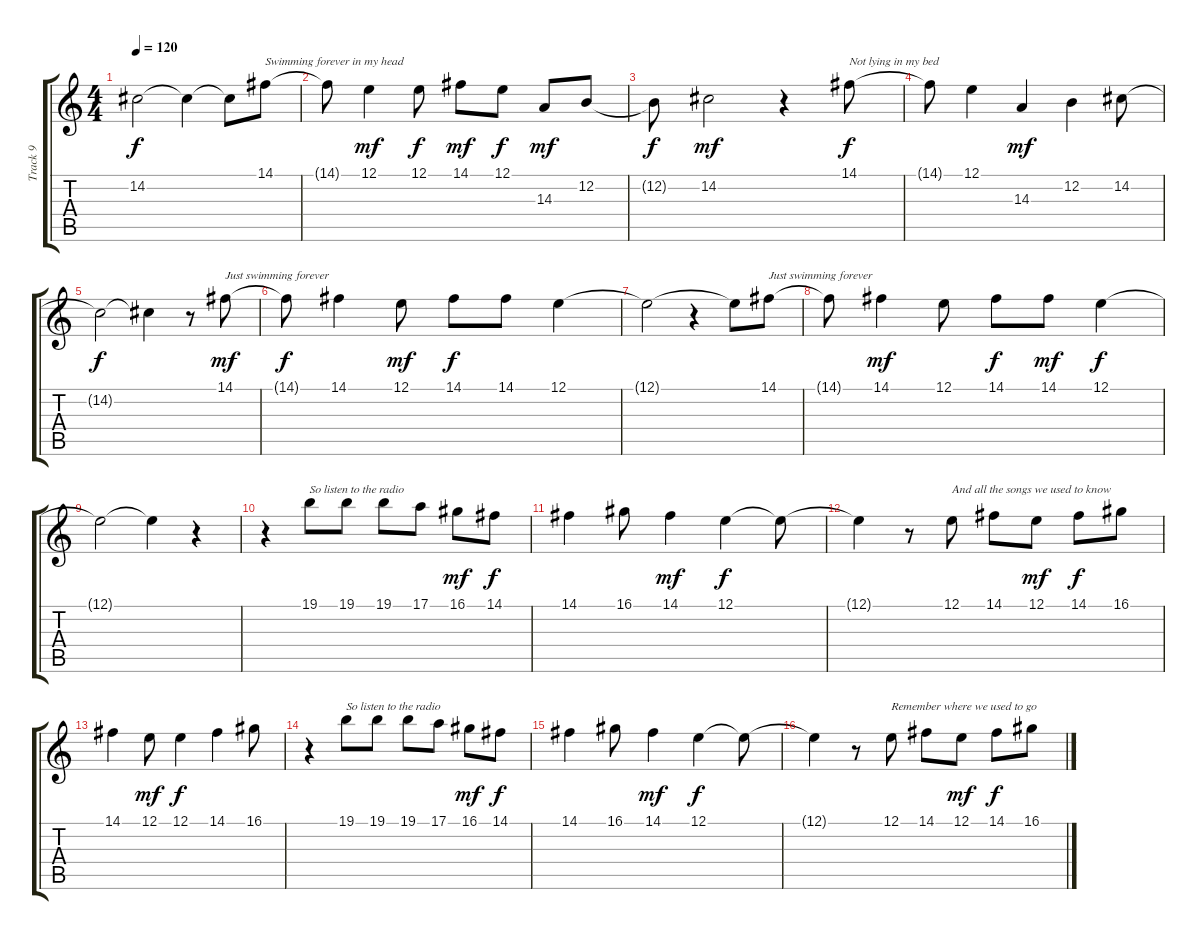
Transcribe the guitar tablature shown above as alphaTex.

\track ("Track 9" "Track 9") {instrument voiceoohs}
\staff {score tabs}
\tuning (E4 B3 G3 D3 A2 E2) {hide}
\ts (4 4)
\tempo 120
\clef g2
\ks c
14.2{t}.2{dy f} 14.2{t}.4 14.2{t}.8 14.1.8{txt "Swimming forever in my head"} |
14.1{t}.8 12.1.4{dy mf} 12.1.8{dy f} 14.1.8{dy mf} 12.1.8{dy f} 14.3.8{dy mf} 12.2.8 |
12.2{t}.8{dy f} 14.2.2{dy mf} r.4 14.1.8{txt "Not lying in my bed" dy f} |
14.1{t}.8 12.1.4 14.3.4{dy mf} 12.2.4 14.2.8 |
14.2{t}.2{dy f} 14.2{t}.4 r.8 14.1.8{txt "Just swimming forever" dy mf} |
14.1{t}.8{dy f} 14.1.4 12.1.8{dy mf} 14.1.8{dy f} 14.1.8 12.1.4 |
12.1{t}.2 r.4 12.1{t}.8 14.1.8{txt "Just swimming forever"} |
14.1{t}.8 14.1.4{dy mf} 12.1.8 14.1.8{dy f} 14.1.8{dy mf} 12.1.4{dy f} |
12.1{t}.2 12.1{t}.4 r.4 |
r.4 19.1.8{txt "So listen to the radio"} 19.1.8 19.1.8 17.1.8 16.1.8{dy mf} 14.1.8{dy f} |
14.1.4 16.1.8 14.1.4{dy mf} 12.1.4{dy f} 12.1{t}.8 |
12.1{t}.4 r.8 12.1.8{txt "And all the songs we used to know"} 14.1.8 12.1.8{dy mf} 14.1.8{dy f} 16.1.8 |
14.1.4 12.1.8{dy mf} 12.1.4{dy f} 14.1.4 16.1.8 |
r.4 19.1.8{txt "So listen to the radio"} 19.1.8 19.1.8 17.1.8 16.1.8{dy mf} 14.1.8{dy f} |
14.1.4 16.1.8 14.1.4{dy mf} 12.1.4{dy f} 12.1{t}.8 |
12.1{t}.4 r.8 12.1.8{txt "Remember where we used to go"} 14.1.8 12.1.8{dy mf} 14.1.8{dy f} 16.1.8
